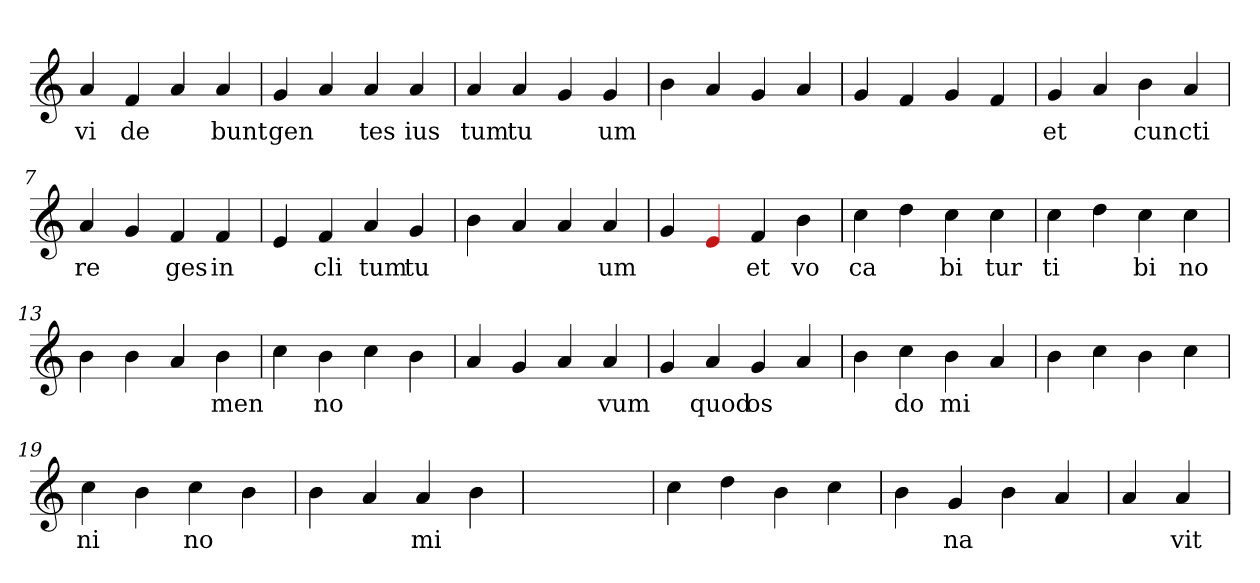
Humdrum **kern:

**kern	**text
*part1	*part1
*staff1	*staff1
*clefG2	*
=1	=1
4a	vi
4f	de
4a	.
4a	bunt
=2	=2
4g	gen
4a	.
4a	tes
4a	ius
=3	=3
4a	tum
4a	tu
4g	.
4g	um
=4	=4
4b	.
4a	.
4g	.
4a	.
=5	=5
4g	.
4f	.
4g	.
4f	.
=6	=6
4g	et
4a	.
4b	cun
4a	cti
=7	=7
4a	re
4g	.
4f	ges
4f	in
=8	=8
4e	.
4f	cli
4a	tum
4g	tu
=9	=9
4b	.
4a	.
4a	.
4a	um
=10	=10
4g	.
4Re	.
4f	et
4b	vo
=11	=11
4cc	ca
4dd	.
4cc	bi
4cc	tur
=12	=12
4cc	ti
4dd	.
4cc	bi
4cc	no
=13	=13
4b	.
4b	.
4a	.
4b	men
=14	=14
4cc	.
4b	no
4cc	.
4b	.
=15	=15
4a	.
4g	.
4a	.
4a	vum
=16	=16
4g	.
4a	quod
4g	os
4a	.
=17	=17
4b	.
4cc	do
4b	mi
4a	.
=18	=18
4b	.
4cc	.
4b	.
4cc	.
=19	=19
4cc	ni
4b	.
4cc	no
4b	.
=20	=20
4b	.
4a	.
4a	mi
4b	.
=21	=21
1ryy	.
=21	=21
4cc	.
4dd	.
4b	.
4cc	.
=22	=22
4b	.
4g	na
4b	.
4a	.
=23	=23
4a	.
4a	vit
=	=
*-	*-
